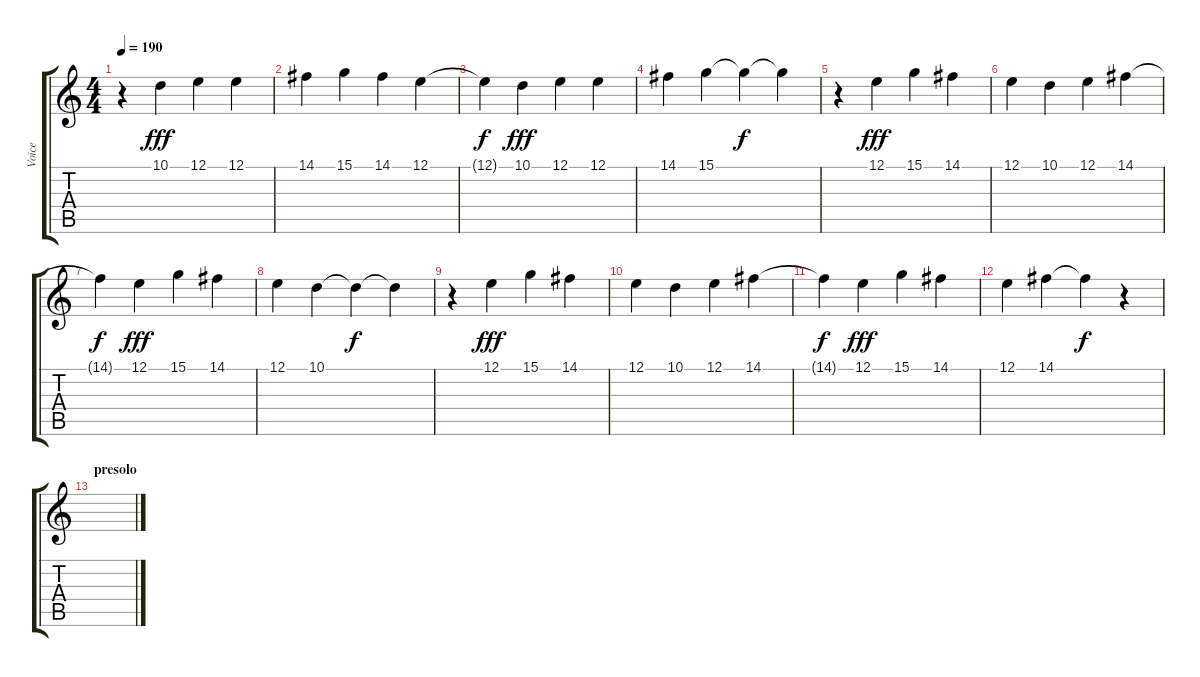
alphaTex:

\track ("Voice" "Voice") {instrument choiraahs}
\staff {score tabs}
\tuning (E4 B3 G3 D3 A2 E2) {hide}
\ts (4 4)
\tempo 190
\clef g2
\ks c
r.4{dy f} 10.1.4{dy fff} 12.1.4 12.1.4 |
14.1.4 15.1.4 14.1.4 12.1.4 |
12.1{t}.4{dy f} 10.1.4{dy fff} 12.1.4 12.1.4 |
14.1.4 15.1.4 15.1{t}.4{dy f} 15.1{t}.4 |
r.4 12.1.4{dy fff} 15.1.4 14.1.4 |
12.1.4 10.1.4 12.1.4 14.1.4 |
14.1{t}.4{dy f} 12.1.4{dy fff} 15.1.4 14.1.4 |
12.1.4 10.1.4 10.1{t}.4{dy f} 10.1{t}.4 |
r.4 12.1.4{dy fff} 15.1.4 14.1.4 |
12.1.4 10.1.4 12.1.4 14.1.4 |
14.1{t}.4{dy f} 12.1.4{dy fff} 15.1.4 14.1.4 |
12.1.4 14.1.4 14.1{t}.4{dy f} r.4 |
\section ("" "presolo")
